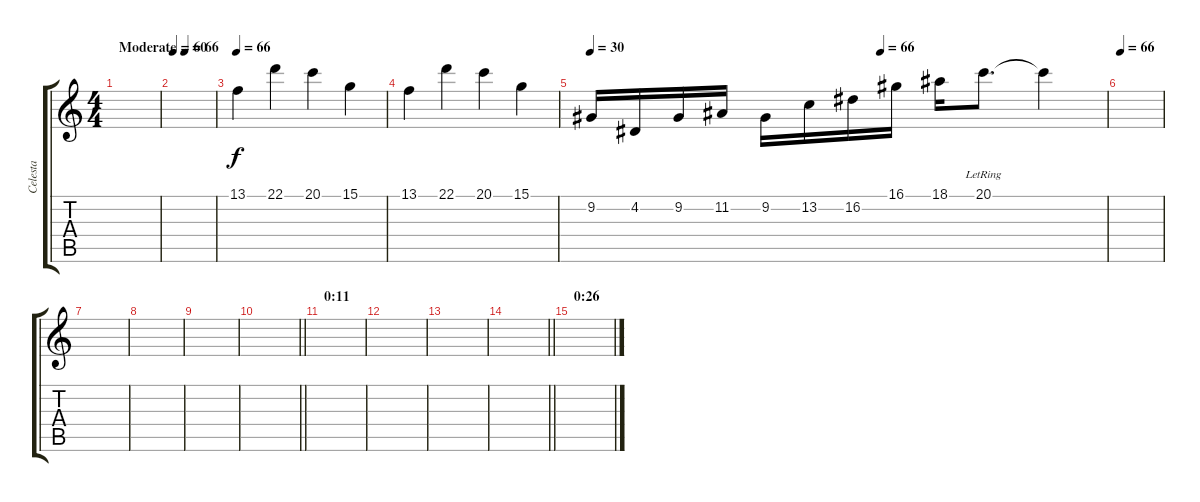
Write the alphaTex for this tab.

\track ("Celesta" "Celesta") {instrument celesta}
\staff {score tabs}
\tuning (E4 B3 G3 D3 A2 E2) {hide}
\ts (4 4)
\tempo (66 "Moderate")
\clef g2
\ks c
|
\tempo 60
|
\tempo 66
13.1.4{volume 12} 22.1.4 20.1.4 15.1.4 |
13.1.4 22.1.4 20.1.4 15.1.4 |
\tempo 30
\tempo (66 0.5625)
9.2.16{volume 5} 4.2.16{volume 10} 9.2.16 11.2.16 9.2.16 13.2.16 16.2.16 16.1.16 18.1.16 20.1{lr}.8{d} 20.1{t}.4 |
\tempo 66
|
|
|
|
\barLineRight lightlight
|
\section ("" "0:11")
|
|
|
\barLineRight lightlight
|
\section ("" "0:26")
